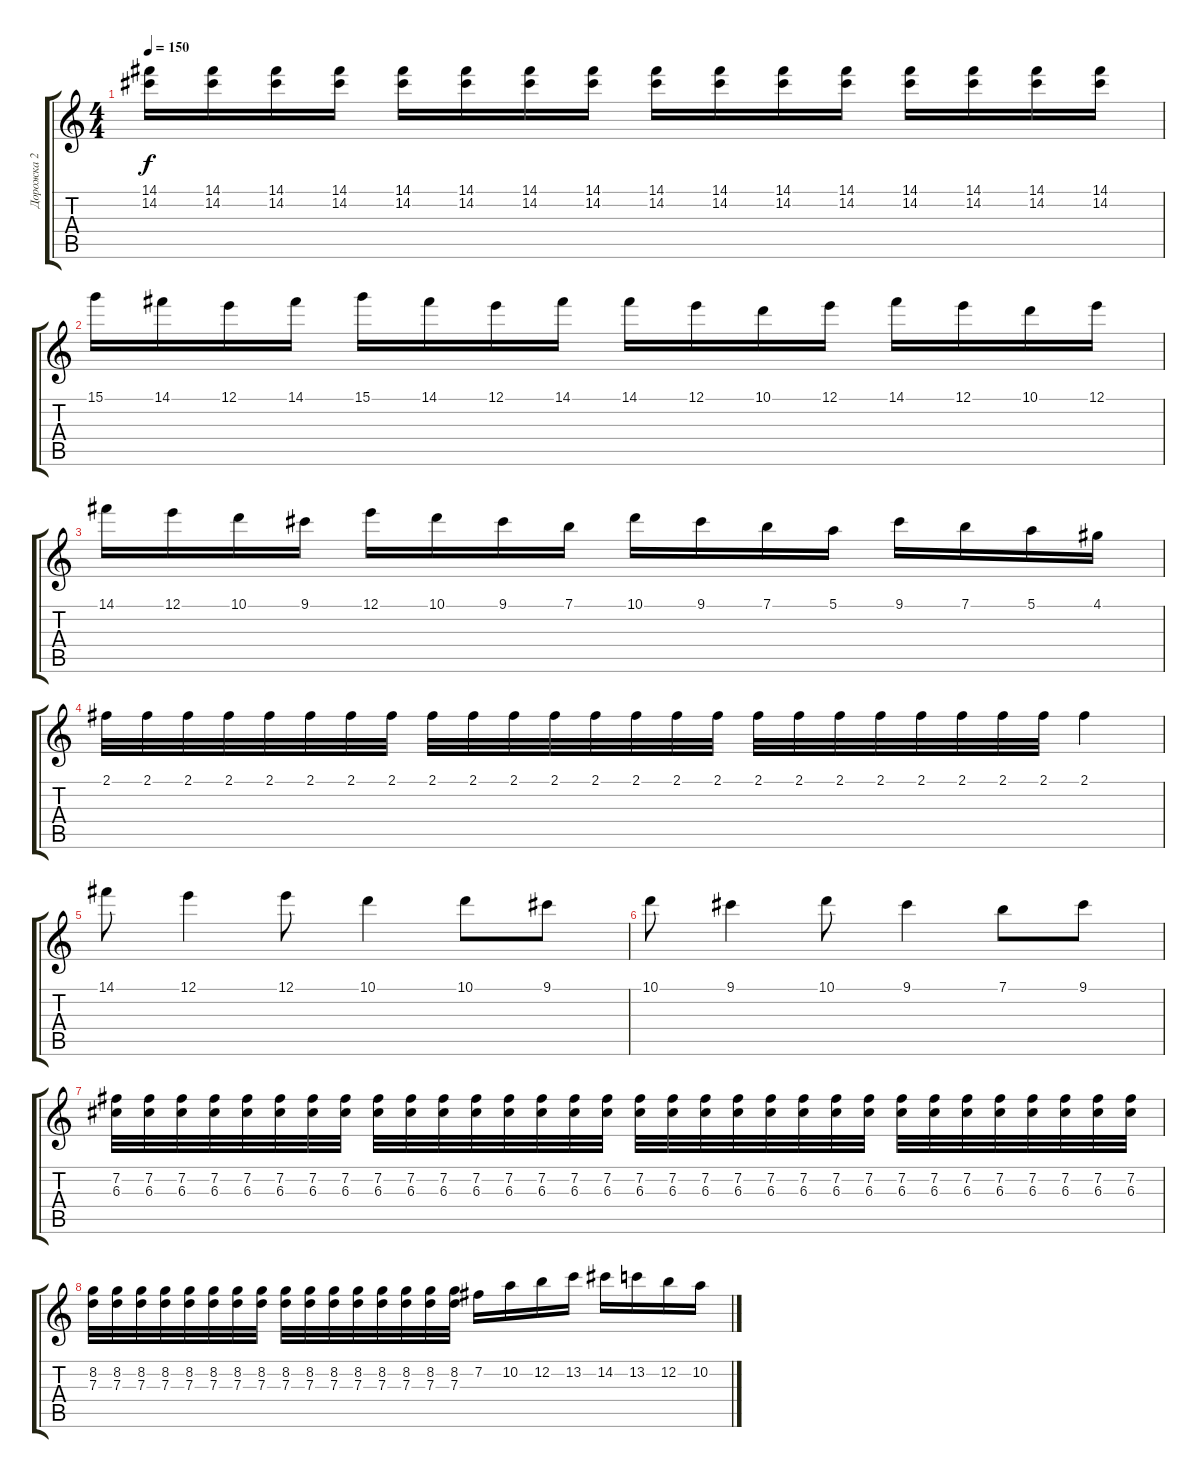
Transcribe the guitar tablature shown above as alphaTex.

\track ("Дорожка 2" "Дорожка 2") {instrument distortionguitar}
\staff {score tabs}
\tuning (E4 B3 G3 D3 A2 E2) {hide}
\ts (4 4)
\tempo 150
\clef g2
\ks c
(14.1 14.2).16{dy f} (14.1 14.2).16 (14.1 14.2).16 (14.1 14.2).16 (14.1 14.2).16 (14.1 14.2).16 (14.1 14.2).16 (14.1 14.2).16 (14.1 14.2).16 (14.1 14.2).16 (14.1 14.2).16 (14.1 14.2).16 (14.1 14.2).16 (14.1 14.2).16 (14.1 14.2).16 (14.1 14.2).16 |
15.1.16 14.1.16 12.1.16 14.1.16 15.1.16 14.1.16 12.1.16 14.1.16 14.1.16 12.1.16 10.1.16 12.1.16 14.1.16 12.1.16 10.1.16 12.1.16 |
14.1.16 12.1.16 10.1.16 9.1.16 12.1.16 10.1.16 9.1.16 7.1.16 10.1.16 9.1.16 7.1.16 5.1.16 9.1.16 7.1.16 5.1.16 4.1.16 |
2.1.32 2.1.32 2.1.32 2.1.32 2.1.32 2.1.32 2.1.32 2.1.32 2.1.32 2.1.32 2.1.32 2.1.32 2.1.32 2.1.32 2.1.32 2.1.32 2.1.32 2.1.32 2.1.32 2.1.32 2.1.32 2.1.32 2.1.32 2.1.32 2.1.4 |
14.1.8 12.1.4 12.1.8 10.1.4 10.1.8 9.1.8 |
10.1.8 9.1.4 10.1.8 9.1.4 7.1.8 9.1.8 |
(7.2 6.3).32 (7.2 6.3).32 (7.2 6.3).32 (7.2 6.3).32 (7.2 6.3).32 (7.2 6.3).32 (7.2 6.3).32 (7.2 6.3).32 (7.2 6.3).32 (7.2 6.3).32 (7.2 6.3).32 (7.2 6.3).32 (7.2 6.3).32 (7.2 6.3).32 (7.2 6.3).32 (7.2 6.3).32 (7.2 6.3).32 (7.2 6.3).32 (7.2 6.3).32 (7.2 6.3).32 (7.2 6.3).32 (7.2 6.3).32 (7.2 6.3).32 (7.2 6.3).32 (7.2 6.3).32 (7.2 6.3).32 (7.2 6.3).32 (7.2 6.3).32 (7.2 6.3).32 (7.2 6.3).32 (7.2 6.3).32 (7.2 6.3).32 |
(8.2 7.3).32 (8.2 7.3).32 (8.2 7.3).32 (8.2 7.3).32 (8.2 7.3).32 (8.2 7.3).32 (8.2 7.3).32 (8.2 7.3).32 (8.2 7.3).32 (8.2 7.3).32 (8.2 7.3).32 (8.2 7.3).32 (8.2 7.3).32 (8.2 7.3).32 (8.2 7.3).32 (8.2 7.3).32 7.2.16 10.2.16 12.2.16 13.2.16 14.2.16 13.2.16 12.2.16 10.2.16
